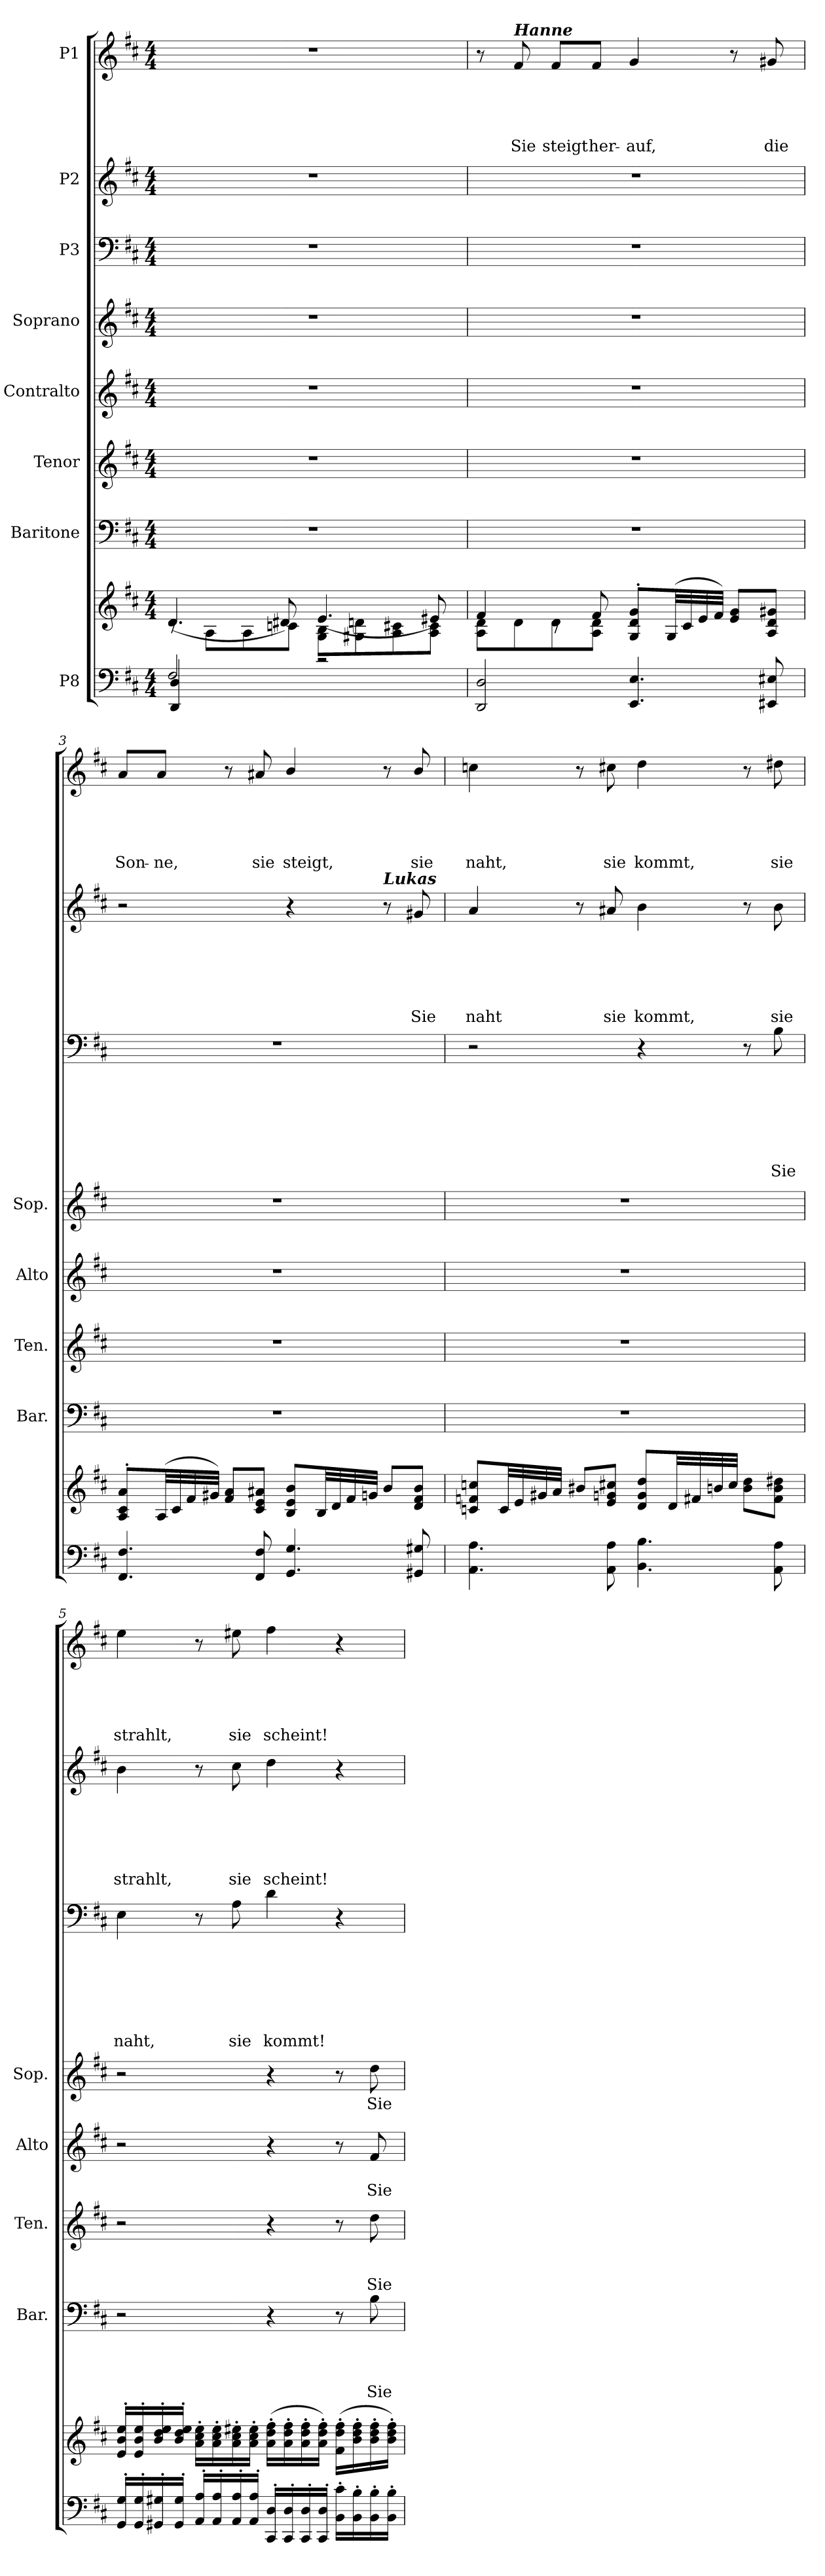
**kern	**kern	**kern	**text	**text	**text	**text	**kern	**text	**text	**text	**kern	**text	**text	**kern	**text	**kern	**text	**text	**text	**text	**text	**text	**text	**kern	**text	**text	**text	**text	**text	**text	**kern	**text	**text	**text	**text	**text
*part8	*part8	*part7	*part7	*part7	*part7	*part7	*part6	*part6	*part6	*part6	*part5	*part5	*part5	*part4	*part4	*part3	*part3	*part3	*part3	*part3	*part3	*part3	*part3	*part2	*part2	*part2	*part2	*part2	*part2	*part2	*part1	*part1	*part1	*part1	*part1	*part1
*staff9	*staff8	*staff7	*staff7	*staff7	*staff7	*staff7	*staff6	*staff6	*staff6	*staff6	*staff5	*staff5	*staff5	*staff4	*staff4	*staff3	*staff3	*staff3	*staff3	*staff3	*staff3	*staff3	*staff3	*staff2	*staff2	*staff2	*staff2	*staff2	*staff2	*staff2	*staff1	*staff1	*staff1	*staff1	*staff1	*staff1
*I"P8	*	*I"Baritone	*	*	*	*	*I"Tenor	*	*	*	*I"Contralto	*	*	*I"Soprano	*	*I"P3	*	*	*	*	*	*	*	*I"P2	*	*	*	*	*	*	*I"P1	*	*	*	*	*
*	*	*I'Bar.	*	*	*	*	*I'Ten.	*	*	*	*I'Alto	*	*	*I'Sop.	*	*	*	*	*	*	*	*	*	*	*	*	*	*	*	*	*	*	*	*	*	*
*clefF4	*clefG2	*clefF4	*	*	*	*	*clefG2	*	*	*	*clefG2	*	*	*clefG2	*	*clefF4	*	*	*	*	*	*	*	*clefG2	*	*	*	*	*	*	*clefG2	*	*	*	*	*
*	*	*	*	*	*	*	*ITrd7c12	*	*	*	*	*	*	*	*	*	*	*	*	*	*	*	*	*ITrd7c12	*	*	*	*	*	*	*	*	*	*	*	*
*k[f#c#]	*k[f#c#]	*k[f#c#]	*	*	*	*	*k[f#c#]	*	*	*	*k[f#c#]	*	*	*k[f#c#]	*	*k[f#c#]	*	*	*	*	*	*	*	*k[f#c#]	*	*	*	*	*	*	*k[f#c#]	*	*	*	*	*
*D:	*D:	*D:	*	*	*	*	*D:	*	*	*	*D:	*	*	*D:	*	*D:	*	*	*	*	*	*	*	*D:	*	*	*	*	*	*	*D:	*	*	*	*	*
*M4/4	*M4/4	*M4/4	*	*	*	*	*M4/4	*	*	*	*M4/4	*	*	*M4/4	*	*M4/4	*	*	*	*	*	*	*	*M4/4	*	*	*	*	*	*	*M4/4	*	*	*	*	*
=1	=1	=1	=1	=1	=1	=1	=1	=1	=1	=1	=1	=1	=1	=1	=1	=1	=1	=1	=1	=1	=1	=1	=1	=1	=1	=1	=1	=1	=1	=1	=1	=1	=1	=1	=1	=1
*^	*^	*	*	*	*	*	*	*	*	*	*	*	*	*	*	*	*	*	*	*	*	*	*	*	*	*	*	*	*	*	*	*	*	*	*	*
*	*	*	*^	*	*	*	*	*	*	*	*	*	*	*	*	*	*	*	*	*	*	*	*	*	*	*	*	*	*	*	*	*	*	*	*	*	*	*
2F#/	4DD/ 4D/	1ryy	(>4.d/	8rc	1r	.	.	.	.	1r	.	.	.	1r	.	.	1r	.	1r	.	.	.	.	.	.	.	1r	.	.	.	.	.	.	1r	.	.	.	.	.
.	.	.	.	8A\L	.	.	.	.	.	.	.	.	.	.	.	.	.	.	.	.	.	.	.	.	.	.	.	.	.	.	.	.	.	.	.	.	.	.	.
.	2.ryy	.	.	8A\	.	.	.	.	.	.	.	.	.	.	.	.	.	.	.	.	.	.	.	.	.	.	.	.	.	.	.	.	.	.	.	.	.	.	.
.	.	.	8d#X/)	8cn\J	.	.	.	.	.	.	.	.	.	.	.	.	.	.	.	.	.	.	.	.	.	.	.	.	.	.	.	.	.	.	.	.	.	.	.
2rc	.	.	(>4.e/	8G\ 8B\L	.	.	.	.	.	.	.	.	.	.	.	.	.	.	.	.	.	.	.	.	.	.	.	.	.	.	.	.	.	.	.	.	.	.	.
.	.	.	.	8G#X\ 8dn\	.	.	.	.	.	.	.	.	.	.	.	.	.	.	.	.	.	.	.	.	.	.	.	.	.	.	.	.	.	.	.	.	.	.	.
.	.	.	.	8A\ 8c#X\	.	.	.	.	.	.	.	.	.	.	.	.	.	.	.	.	.	.	.	.	.	.	.	.	.	.	.	.	.	.	.	.	.	.	.
.	.	.	8e#X/)	8A\ 8c#\J	.	.	.	.	.	.	.	.	.	.	.	.	.	.	.	.	.	.	.	.	.	.	.	.	.	.	.	.	.	.	.	.	.	.	.
=2	=2	=2	=2	=2	=2	=2	=2	=2	=2	=2	=2	=2	=2	=2	=2	=2	=2	=2	=2	=2	=2	=2	=2	=2	=2	=2	=2	=2	=2	=2	=2	=2	=2	=2	=2	=2	=2	=2	=2
2DD/ 2D/	1ryy	1ryy	4f#/	8A\ 8d\L	1r	.	.	.	.	1r	.	.	.	1r	.	.	1r	.	1r	.	.	.	.	.	.	.	1r	.	.	.	.	.	.	8r	.	.	.	.	.
!	!	!	!	!	!	!	!	!	!	!	!	!	!	!	!	!	!	!	!	!	!	!	!	!	!	!	!	!	!	!	!	!	!	!LO:TX:a:Bi:t=Hanne	!	!	!	!	!
!	!	!	!	!	!	!	!	!	!	!	!	!	!	!	!	!	!	!	!	!	!	!	!	!	!	!	!	!	!	!	!	!	!	!	!	!	!	!	!LO:LY:b
.	.	.	.	8d\	.	.	.	.	.	.	.	.	.	.	.	.	.	.	.	.	.	.	.	.	.	.	.	.	.	.	.	.	.	8f#/	.	.	.	.	Sie
!	!	!	!	!	!	!	!	!	!	!	!	!	!	!	!	!	!	!	!	!	!	!	!	!	!	!	!	!	!	!	!	!	!	!	!	!	!	!	!LO:LY:b
.	.	.	8rc	8d\	.	.	.	.	.	.	.	.	.	.	.	.	.	.	.	.	.	.	.	.	.	.	.	.	.	.	.	.	.	8f#/L	.	.	.	.	steigt
!	!	!	!	!	!	!	!	!	!	!	!	!	!	!	!	!	!	!	!	!	!	!	!	!	!	!	!	!	!	!	!	!	!	!	!	!	!	!	!LO:LY:b
.	.	.	8f#/	8A\ 8d\J	.	.	.	.	.	.	.	.	.	.	.	.	.	.	.	.	.	.	.	.	.	.	.	.	.	.	.	.	.	8f#/J	.	.	.	.	her-
!	!	!	!	!	!	!	!	!	!	!	!	!	!	!	!	!	!	!	!	!	!	!	!	!	!	!	!	!	!	!	!	!	!	!	!	!	!	!	!LO:LY:b
4.EE/ 4.E/	.	.	2ryy	8G/'< 8d/'< 8g/'<L	.	.	.	.	.	.	.	.	.	.	.	.	.	.	.	.	.	.	.	.	.	.	.	.	.	.	.	.	.	4g/	.	.	.	.	-auf,
.	.	.	.	(<32G/LL	.	.	.	.	.	.	.	.	.	.	.	.	.	.	.	.	.	.	.	.	.	.	.	.	.	.	.	.	.	.	.	.	.	.	.
.	.	.	.	32c#/	.	.	.	.	.	.	.	.	.	.	.	.	.	.	.	.	.	.	.	.	.	.	.	.	.	.	.	.	.	.	.	.	.	.	.
.	.	.	.	32e/	.	.	.	.	.	.	.	.	.	.	.	.	.	.	.	.	.	.	.	.	.	.	.	.	.	.	.	.	.	.	.	.	.	.	.
.	.	.	.	32f#/JJJ)	.	.	.	.	.	.	.	.	.	.	.	.	.	.	.	.	.	.	.	.	.	.	.	.	.	.	.	.	.	.	.	.	.	.	.
.	.	.	.	8e/ 8g/L	.	.	.	.	.	.	.	.	.	.	.	.	.	.	.	.	.	.	.	.	.	.	.	.	.	.	.	.	.	8r	.	.	.	.	.
!	!	!	!	!	!	!	!	!	!	!	!	!	!	!	!	!	!	!	!	!	!	!	!	!	!	!	!	!	!	!	!	!	!	!	!	!	!	!	!LO:LY:b
8EE#X/ 8E#X/	.	.	.	8A/ 8d/ 8g#X/J	.	.	.	.	.	.	.	.	.	.	.	.	.	.	.	.	.	.	.	.	.	.	.	.	.	.	.	.	.	8g#X/	.	.	.	.	die
=3	=3	=3	=3	=3	=3	=3	=3	=3	=3	=3	=3	=3	=3	=3	=3	=3	=3	=3	=3	=3	=3	=3	=3	=3	=3	=3	=3	=3	=3	=3	=3	=3	=3	=3	=3	=3	=3	=3	=3
!	!	!	!	!	!	!	!	!	!	!	!	!	!	!	!	!	!	!	!	!	!	!	!	!	!	!	!	!	!	!	!	!	!	!	!	!	!	!	!LO:LY:b
4.FF#/ 4.F#/	1ryy	1ryy	1ryy	8A/'< 8c#/'< 8a/'<L	1r	.	.	.	.	1r	.	.	.	1r	.	.	1r	.	1r	.	.	.	.	.	.	.	2r	.	.	.	.	.	.	8a/L	.	.	.	.	Son-
!	!	!	!	!	!	!	!	!	!	!	!	!	!	!	!	!	!	!	!	!	!	!	!	!	!	!	!	!	!	!	!	!	!	!	!	!	!	!	!LO:LY:b
.	.	.	.	(<32A/LL	.	.	.	.	.	.	.	.	.	.	.	.	.	.	.	.	.	.	.	.	.	.	.	.	.	.	.	.	.	8a/J	.	.	.	.	-ne,
.	.	.	.	32c#/	.	.	.	.	.	.	.	.	.	.	.	.	.	.	.	.	.	.	.	.	.	.	.	.	.	.	.	.	.	.	.	.	.	.	.
.	.	.	.	32f#/	.	.	.	.	.	.	.	.	.	.	.	.	.	.	.	.	.	.	.	.	.	.	.	.	.	.	.	.	.	.	.	.	.	.	.
.	.	.	.	32g#X/JJJ)	.	.	.	.	.	.	.	.	.	.	.	.	.	.	.	.	.	.	.	.	.	.	.	.	.	.	.	.	.	.	.	.	.	.	.
.	.	.	.	8f#/ 8a/L	.	.	.	.	.	.	.	.	.	.	.	.	.	.	.	.	.	.	.	.	.	.	.	.	.	.	.	.	.	8r	.	.	.	.	.
!	!	!	!	!	!	!	!	!	!	!	!	!	!	!	!	!	!	!	!	!	!	!	!	!	!	!	!	!	!	!	!	!	!	!	!	!	!	!	!LO:LY:b
8FF#/ 8F#/	.	.	.	8c#/ 8e/ 8a#X/J	.	.	.	.	.	.	.	.	.	.	.	.	.	.	.	.	.	.	.	.	.	.	.	.	.	.	.	.	.	8a#X/	.	.	.	.	sie
!	!	!	!	!	!	!	!	!	!	!	!	!	!	!	!	!	!	!	!	!	!	!	!	!	!	!	!	!	!	!	!	!	!	!	!	!	!	!	!LO:LY:b
4.GG/ 4.G/	.	.	.	8B/ 8e/ 8b/L	.	.	.	.	.	.	.	.	.	.	.	.	.	.	.	.	.	.	.	.	.	.	4r	.	.	.	.	.	.	4b/	.	.	.	.	steigt,
.	.	.	.	32B/LL	.	.	.	.	.	.	.	.	.	.	.	.	.	.	.	.	.	.	.	.	.	.	.	.	.	.	.	.	.	.	.	.	.	.	.
.	.	.	.	32d/	.	.	.	.	.	.	.	.	.	.	.	.	.	.	.	.	.	.	.	.	.	.	.	.	.	.	.	.	.	.	.	.	.	.	.
.	.	.	.	32f#/	.	.	.	.	.	.	.	.	.	.	.	.	.	.	.	.	.	.	.	.	.	.	.	.	.	.	.	.	.	.	.	.	.	.	.
.	.	.	.	32gn/JJJ	.	.	.	.	.	.	.	.	.	.	.	.	.	.	.	.	.	.	.	.	.	.	.	.	.	.	.	.	.	.	.	.	.	.	.
!	!	!	!	!	!	!	!	!	!	!	!	!	!	!	!	!	!	!	!	!	!	!	!	!	!	!	!LO:TX:a:Bi:t=Lukas	!	!	!	!	!	!	!	!	!	!	!	!
.	.	.	.	8b/L	.	.	.	.	.	.	.	.	.	.	.	.	.	.	.	.	.	.	.	.	.	.	8r	.	.	.	.	.	.	8r	.	.	.	.	.
!	!	!	!	!	!	!	!	!	!	!	!	!	!	!	!	!	!	!	!	!	!	!	!	!	!	!	!	!	!	!	!	!	!LO:LY:b	!	!	!	!	!	!LO:LY:b
8GG#X/ 8G#X/	.	.	.	8d/ 8f#/ 8b/J	.	.	.	.	.	.	.	.	.	.	.	.	.	.	.	.	.	.	.	.	.	.	8G#X/	.	.	.	.	.	Sie	8b/	.	.	.	.	sie
!!LO:PB:g=z
=4	=4	=4	=4	=4	=4	=4	=4	=4	=4	=4	=4	=4	=4	=4	=4	=4	=4	=4	=4	=4	=4	=4	=4	=4	=4	=4	=4	=4	=4	=4	=4	=4	=4	=4	=4	=4	=4	=4	=4
!	!	!	!	!	!	!	!	!	!	!	!	!	!	!	!	!	!	!	!	!	!	!	!	!	!	!	!	!	!	!	!	!	!LO:LY:b	!	!	!	!	!	!LO:LY:b
4.AA\ 4.A\	1ryy	1ryy	1ryy	8cn/ 8fn/ 8ccn/L	1r	.	.	.	.	1r	.	.	.	1r	.	.	1r	.	2r	.	.	.	.	.	.	.	4A/	.	.	.	.	.	naht	4ccn\	.	.	.	.	naht,
.	.	.	.	32c/LL	.	.	.	.	.	.	.	.	.	.	.	.	.	.	.	.	.	.	.	.	.	.	.	.	.	.	.	.	.	.	.	.	.	.	.
.	.	.	.	32e/	.	.	.	.	.	.	.	.	.	.	.	.	.	.	.	.	.	.	.	.	.	.	.	.	.	.	.	.	.	.	.	.	.	.	.
.	.	.	.	32g#X/	.	.	.	.	.	.	.	.	.	.	.	.	.	.	.	.	.	.	.	.	.	.	.	.	.	.	.	.	.	.	.	.	.	.	.
.	.	.	.	32a/JJJ	.	.	.	.	.	.	.	.	.	.	.	.	.	.	.	.	.	.	.	.	.	.	.	.	.	.	.	.	.	.	.	.	.	.	.
.	.	.	.	8b#X/L	.	.	.	.	.	.	.	.	.	.	.	.	.	.	.	.	.	.	.	.	.	.	8r	.	.	.	.	.	.	8r	.	.	.	.	.
!	!	!	!	!	!	!	!	!	!	!	!	!	!	!	!	!	!	!	!	!	!	!	!	!	!	!	!	!	!	!	!	!	!LO:LY:b	!	!	!	!	!	!LO:LY:b
8AA\ 8A\	.	.	.	8e/ 8gn/ 8cc#X/J	.	.	.	.	.	.	.	.	.	.	.	.	.	.	.	.	.	.	.	.	.	.	8A#X/	.	.	.	.	.	sie	8cc#X\	.	.	.	.	sie
!	!	!	!	!	!	!	!	!	!	!	!	!	!	!	!	!	!	!	!	!	!	!	!	!	!	!	!	!	!	!	!	!	!LO:LY:b	!	!	!	!	!	!LO:LY:b
4.BB\ 4.B\	.	.	.	8d/ 8g/ 8dd/L	.	.	.	.	.	.	.	.	.	.	.	.	.	.	4r	.	.	.	.	.	.	.	4B\	.	.	.	.	.	kommt,	4dd\	.	.	.	.	kommt,
.	.	.	.	32d/LL	.	.	.	.	.	.	.	.	.	.	.	.	.	.	.	.	.	.	.	.	.	.	.	.	.	.	.	.	.	.	.	.	.	.	.
.	.	.	.	32f#X/	.	.	.	.	.	.	.	.	.	.	.	.	.	.	.	.	.	.	.	.	.	.	.	.	.	.	.	.	.	.	.	.	.	.	.
.	.	.	.	32bn/	.	.	.	.	.	.	.	.	.	.	.	.	.	.	.	.	.	.	.	.	.	.	.	.	.	.	.	.	.	.	.	.	.	.	.
.	.	.	.	32cc#/JJJ	.	.	.	.	.	.	.	.	.	.	.	.	.	.	.	.	.	.	.	.	.	.	.	.	.	.	.	.	.	.	.	.	.	.	.
.	.	.	.	8b\ 8dd\L	.	.	.	.	.	.	.	.	.	.	.	.	.	.	8r	.	.	.	.	.	.	.	8r	.	.	.	.	.	.	8r	.	.	.	.	.
!	!	!	!	!	!	!	!	!	!	!	!	!	!	!	!	!	!	!	!	!	!	!	!	!	!	!LO:LY:b	!	!	!	!	!	!	!LO:LY:b	!	!	!	!	!	!LO:LY:b
8AA\ 8A\	.	.	.	8f#\ 8b\ 8dd#X\J	.	.	.	.	.	.	.	.	.	.	.	.	.	.	8B\	.	.	.	.	.	.	Sie	8B\	.	.	.	.	.	sie	8dd#X\	.	.	.	.	sie
=5	=5	=5	=5	=5	=5	=5	=5	=5	=5	=5	=5	=5	=5	=5	=5	=5	=5	=5	=5	=5	=5	=5	=5	=5	=5	=5	=5	=5	=5	=5	=5	=5	=5	=5	=5	=5	=5	=5	=5
!	!	!	!	!	!	!	!	!	!	!	!	!	!	!	!	!	!	!	!	!	!	!	!	!	!	!LO:LY:b	!	!	!	!	!	!	!LO:LY:b	!	!	!	!	!	!LO:LY:b
16GG/'> 16G/'>LL	1ryy	1ryy	1ryy	16e/'> 16b/'> 16ee/'>LL	2r	.	.	.	.	2r	.	.	.	2r	.	.	2r	.	4E\	.	.	.	.	.	.	naht,	4B\	.	.	.	.	.	strahlt,	4ee\	.	.	.	.	strahlt,
16GG/'> 16G/'>	.	.	.	16e/'> 16b/'> 16ee/'>	.	.	.	.	.	.	.	.	.	.	.	.	.	.	.	.	.	.	.	.	.	.	.	.	.	.	.	.	.	.	.	.	.	.	.
16GG#X/'> 16G#X/'>	.	.	.	16b/'> 16dd/'> 16ee/'>	.	.	.	.	.	.	.	.	.	.	.	.	.	.	.	.	.	.	.	.	.	.	.	.	.	.	.	.	.	.	.	.	.	.	.
16GG#/'> 16G#/'>JJ	.	.	.	16b/'> 16dd/'> 16ee/'>JJ	.	.	.	.	.	.	.	.	.	.	.	.	.	.	.	.	.	.	.	.	.	.	.	.	.	.	.	.	.	.	.	.	.	.	.
16AA/'> 16A/'>LL	.	.	.	16a\'> 16cc#\'> 16ee\'>LL	.	.	.	.	.	.	.	.	.	.	.	.	.	.	8r	.	.	.	.	.	.	.	8r	.	.	.	.	.	.	8r	.	.	.	.	.
16AA/'> 16A/'>	.	.	.	16a\'> 16cc#\'> 16ee\'>	.	.	.	.	.	.	.	.	.	.	.	.	.	.	.	.	.	.	.	.	.	.	.	.	.	.	.	.	.	.	.	.	.	.	.
!	!	!	!	!	!	!	!	!	!	!	!	!	!	!	!	!	!	!	!	!	!	!	!	!	!	!LO:LY:b	!	!	!	!	!	!	!LO:LY:b	!	!	!	!	!	!LO:LY:b
16AA/'> 16A/'>	.	.	.	16a\'> 16cc#\'> 16ee#X\'>	.	.	.	.	.	.	.	.	.	.	.	.	.	.	8A\	.	.	.	.	.	.	sie	8c#\	.	.	.	.	.	sie	8ee#X\	.	.	.	.	sie
16AA/'> 16A/'>JJ	.	.	.	16a\'> 16cc#\'> 16ee#\'>JJ	.	.	.	.	.	.	.	.	.	.	.	.	.	.	.	.	.	.	.	.	.	.	.	.	.	.	.	.	.	.	.	.	.	.	.
!	!	!	!	!	!	!	!	!	!	!	!	!	!	!	!	!	!	!	!	!	!	!	!	!	!	!LO:LY:b	!	!	!	!	!	!	!LO:LY:b	!	!	!	!	!	!LO:LY:b
16CC#/'> 16D/'>LL	.	.	.	(>16a\'> 16dd\'> 16ff#\'>LL	4r	.	.	.	.	4r	.	.	.	4r	.	.	4r	.	4d\	.	.	.	.	.	.	kommt!	4d\	.	.	.	.	.	scheint!	4ff#\	.	.	.	.	scheint!
16CC#/'> 16D/'>	.	.	.	16a\'> 16dd\'> 16ff#\'>	.	.	.	.	.	.	.	.	.	.	.	.	.	.	.	.	.	.	.	.	.	.	.	.	.	.	.	.	.	.	.	.	.	.	.
16CC#/'> 16D/'>	.	.	.	16a\'> 16dd\'> 16ff#\'>	.	.	.	.	.	.	.	.	.	.	.	.	.	.	.	.	.	.	.	.	.	.	.	.	.	.	.	.	.	.	.	.	.	.	.
16CC#/'> 16D/'>JJ	.	.	.	16a\'> 16dd\'> 16ff#\'>JJ)	.	.	.	.	.	.	.	.	.	.	.	.	.	.	.	.	.	.	.	.	.	.	.	.	.	.	.	.	.	.	.	.	.	.	.
16BB\'> 16c#\'>LL	.	.	.	(>16f#\'> 16dd\'> 16ff#\'>LL	8r	.	.	.	.	8r	.	.	.	8r	.	.	8r	.	4r	.	.	.	.	.	.	.	4r	.	.	.	.	.	.	4r	.	.	.	.	.
16BB\'> 16B\'>	.	.	.	16b\'> 16dd\'> 16ff#\'>	.	.	.	.	.	.	.	.	.	.	.	.	.	.	.	.	.	.	.	.	.	.	.	.	.	.	.	.	.	.	.	.	.	.	.
!	!	!	!	!	!	!	!	!	!LO:LY:b	!	!	!	!LO:LY:b	!	!	!LO:LY:b	!	!LO:LY:b	!	!	!	!	!	!	!	!	!	!	!	!	!	!	!	!	!	!	!	!	!
16BB\'> 16B\'>	.	.	.	16b\'> 16dd\'> 16ff#\'>	8B\	.	.	.	Sie	8d\	.	.	Sie	8f#/	.	Sie	8dd\	Sie	.	.	.	.	.	.	.	.	.	.	.	.	.	.	.	.	.	.	.	.	.
16BB\'> 16B\'>JJ	.	.	.	16b\'> 16dd\'> 16ff#\'>JJ)	.	.	.	.	.	.	.	.	.	.	.	.	.	.	.	.	.	.	.	.	.	.	.	.	.	.	.	.	.	.	.	.	.	.	.
*v	*v	*	*	*	*	*	*	*	*	*	*	*	*	*	*	*	*	*	*	*	*	*	*	*	*	*	*	*	*	*	*	*	*	*	*	*	*	*	*
*	*v	*v	*v	*	*	*	*	*	*	*	*	*	*	*	*	*	*	*	*	*	*	*	*	*	*	*	*	*	*	*	*	*	*	*	*	*	*	*
=	=	=	=	=	=	=	=	=	=	=	=	=	=	=	=	=	=	=	=	=	=	=	=	=	=	=	=	=	=	=	=	=	=	=	=	=
*-	*-	*-	*-	*-	*-	*-	*-	*-	*-	*-	*-	*-	*-	*-	*-	*-	*-	*-	*-	*-	*-	*-	*-	*-	*-	*-	*-	*-	*-	*-	*-	*-	*-	*-	*-	*-
